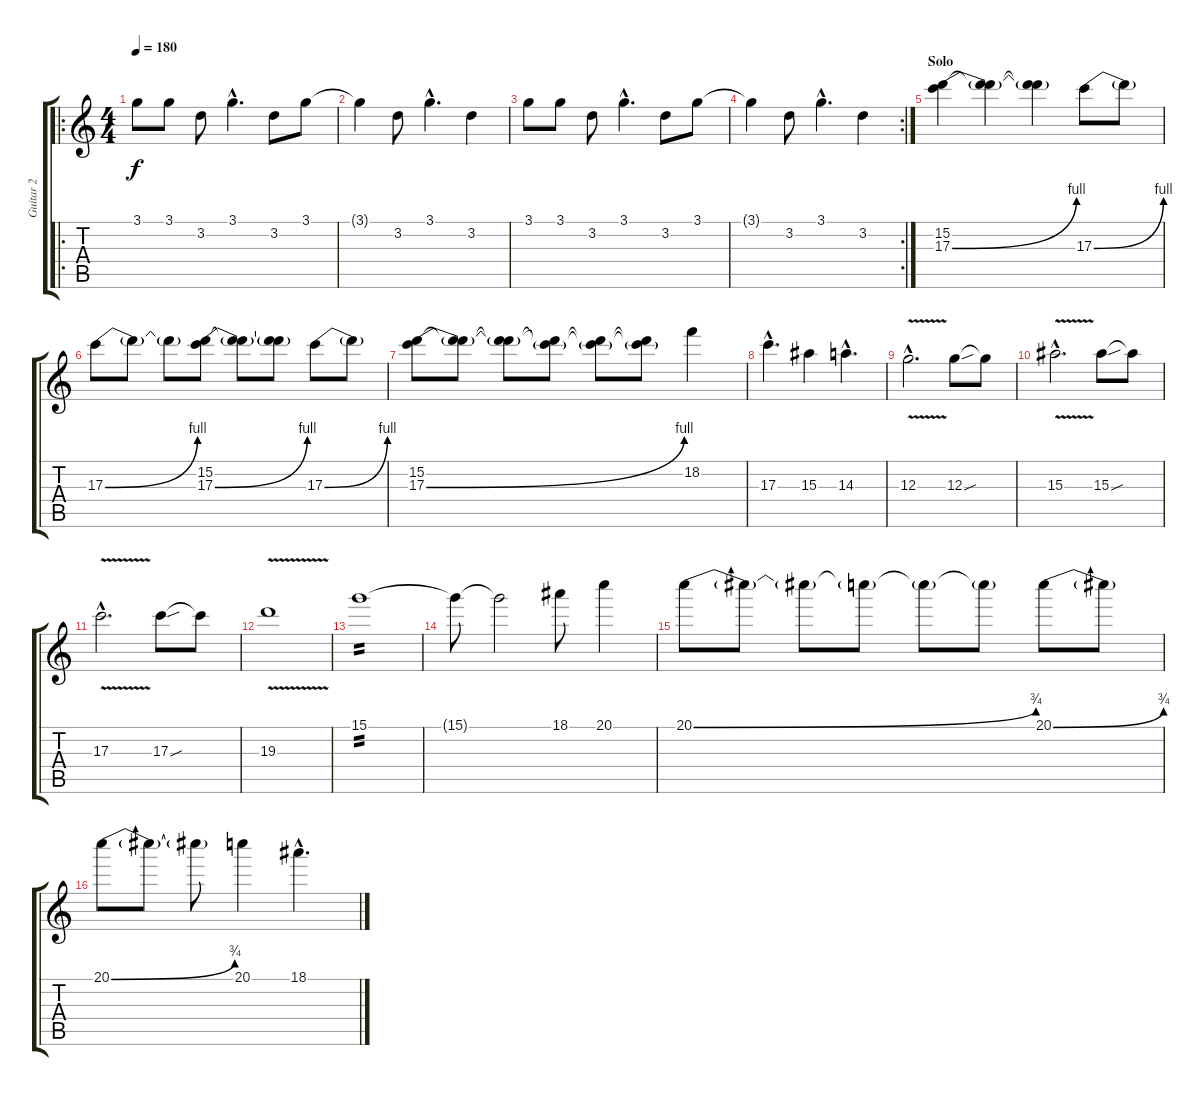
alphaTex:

\track ("Guitar 2" "Guitar 2") {instrument distortionguitar}
\staff {score tabs}
\tuning (E4 B3 G3 D3 A2 D2) {hide}
\ro
\ts (4 4)
\tempo 180
\clef g2
\ks c
3.1.8{dy f} 3.1.8 3.2.8 3.1{hac}.4{d} 3.2.8 3.1.8 |
3.1{t}.4 3.2.8 3.1{hac}.4{d} 3.2.4 |
3.1.8 3.1.8 3.2.8 3.1{hac}.4{d} 3.2.8 3.1.8 |
\rc 2
3.1{t}.4 3.2.8 3.1{hac}.4{d} 3.2.4 |
\section ("" "Solo")
(15.2 17.3{be (bend 0 0 60 4)}).4 (15.2{t} 17.3{t}).4 (15.2{t} 17.3{t}).4 17.3{be (bend 0 0 60 4)}.8 17.3{t}.8 |
17.3{be (bend 0 0 60 4)}.8 17.3{t}.8 17.3{t}.8 (15.2 17.3{be (bend 0 0 60 4)}).8 (15.2{t} 17.3{t}).8 (15.2{t} 17.3{t}).8 17.3{be (bend 0 0 60 4)}.8 17.3{t}.8 |
(15.2 17.3{be (bend 0 0 60 4)}).8 (15.2{t} 17.3{t}).8 (15.2{t} 17.3{t}).8 (15.2{t} 17.3{t}).8 (15.2{t} 17.3{t}).8 (15.2{t} 17.3{t}).8 18.2.4 |
17.3{hac}.4{d} 15.3.4 14.3{hac}.4{d} |
12.3{v hac}.2{d} 12.3{sou}.8 12.3{t}.8 |
15.3{v hac}.2{d} 15.3{sou}.8 15.3{t}.8 |
17.3{v hac}.2{d} 17.3{sou}.8 17.3{t}.8 |
19.3{v}.1 |
15.1.1{tp 2} |
15.1{t}.8 15.1{t}.2 18.1.8 20.1.4 |
20.1{be (bend 0 0 60 3)}.8 20.1{t}.8 20.1{t}.8 20.1{t}.8 20.1{t}.8 20.1{t}.8 20.1{be (bend 0 0 60 3)}.8 20.1{t}.8 |
20.1{be (bend 0 0 60 3)}.8 20.1{t}.8 20.1{t}.8 20.1.4 18.1{hac}.4{d}
